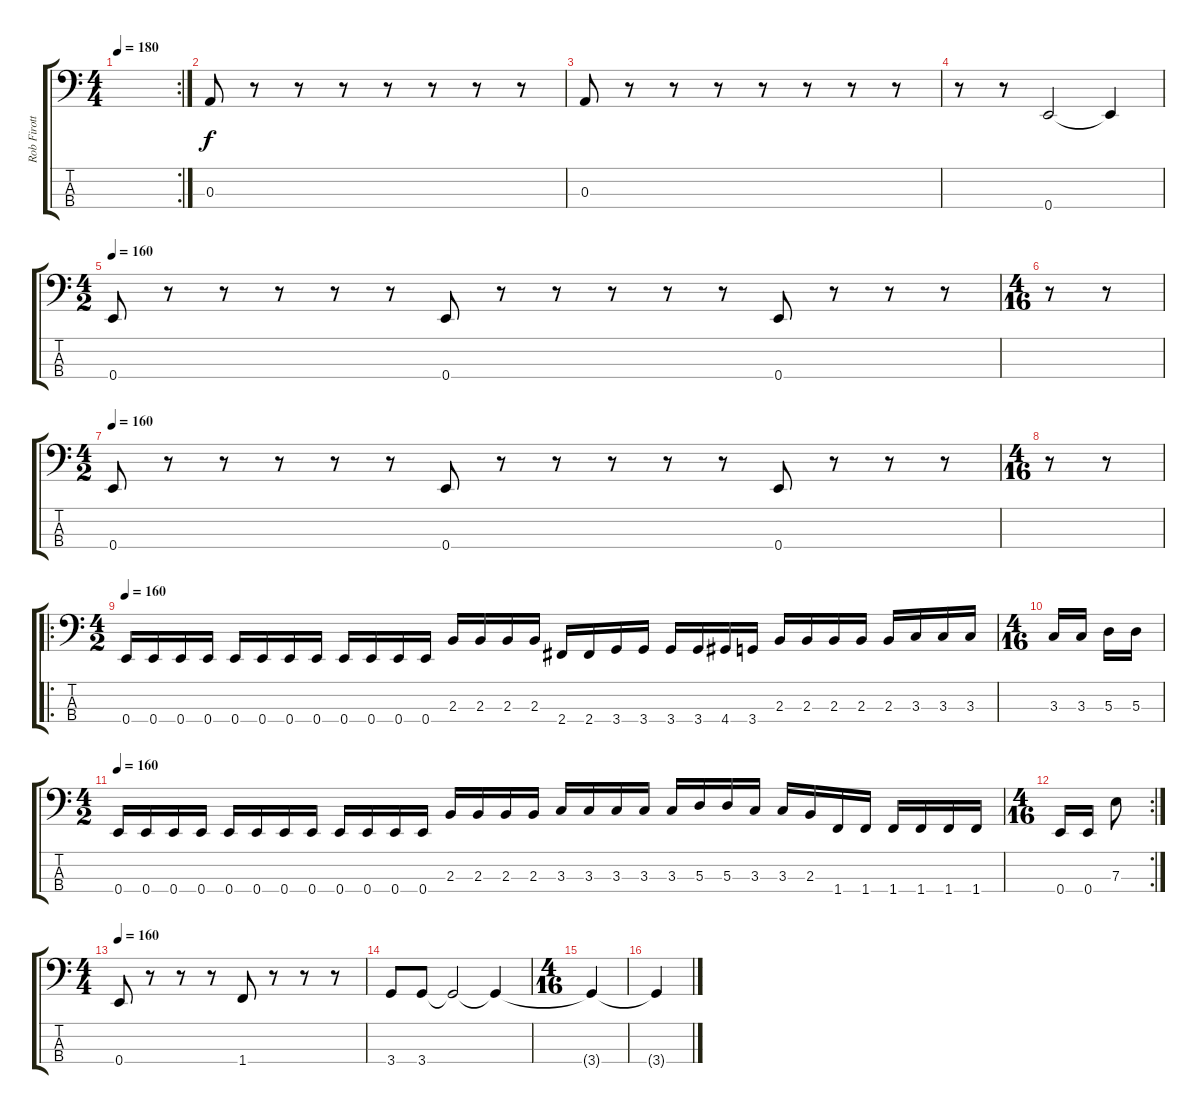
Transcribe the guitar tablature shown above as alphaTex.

\track ("Rob Firotti" "Rob Firott") {instrument electricbasspick}
\staff {score tabs}
\tuning (G2 D2 A1 E1) {hide}
\rc 2
\ts (4 4)
\tempo 180
\clef f4
\ks c
|
0.3.8 r.8 r.8 r.8 r.8 r.8 r.8 r.8 |
0.3.8 r.8 r.8 r.8 r.8 r.8 r.8 r.8 |
r.8 r.8 0.4.2 0.4{t}.4 |
\ts (4 2)
\tempo 160
0.4.8 r.8 r.8 r.8 r.8 r.8 0.4.8 r.8 r.8 r.8 r.8 r.8 0.4.8 r.8 r.8 r.8 |
\ts (4 16)
r.8 r.8 |
\ts (4 2)
\tempo 150
\tempo 160
0.4.8 r.8 r.8 r.8 r.8 r.8 0.4.8 r.8 r.8 r.8 r.8 r.8 0.4.8 r.8 r.8 r.8 |
\ts (4 16)
r.8 r.8 |
\ro
\ts (4 2)
\tempo 160
0.4.16 0.4.16 0.4.16 0.4.16 0.4.16 0.4.16 0.4.16 0.4.16 0.4.16 0.4.16 0.4.16 0.4.16 2.3.16 2.3.16 2.3.16 2.3.16 2.4.16 2.4.16 3.4.16 3.4.16 3.4.16 3.4.16 4.4.16 3.4.16 2.3.16 2.3.16 2.3.16 2.3.16 2.3.16 3.3.16 3.3.16 3.3.16 |
\ts (4 16)
3.3.16 3.3.16 5.3.16 5.3.16 |
\ts (4 2)
\tempo 150
\tempo 160
0.4.16 0.4.16 0.4.16 0.4.16 0.4.16 0.4.16 0.4.16 0.4.16 0.4.16 0.4.16 0.4.16 0.4.16 2.3.16 2.3.16 2.3.16 2.3.16 3.3.16 3.3.16 3.3.16 3.3.16 3.3.16 5.3.16 5.3.16 3.3.16 3.3.16 2.3.16 1.4.16 1.4.16 1.4.16 1.4.16 1.4.16 1.4.16 |
\rc 2
\ts (4 16)
0.4.16 0.4.16 7.3.8 |
\ts (4 4)
\tempo 160
0.4.8 r.8 r.8 r.8 1.4.8 r.8 r.8 r.8 |
3.4.8 3.4.8 3.4{t}.2 3.4{t}.4 |
\ts (4 16)
3.4{t}.4 |
3.4{t}.4
